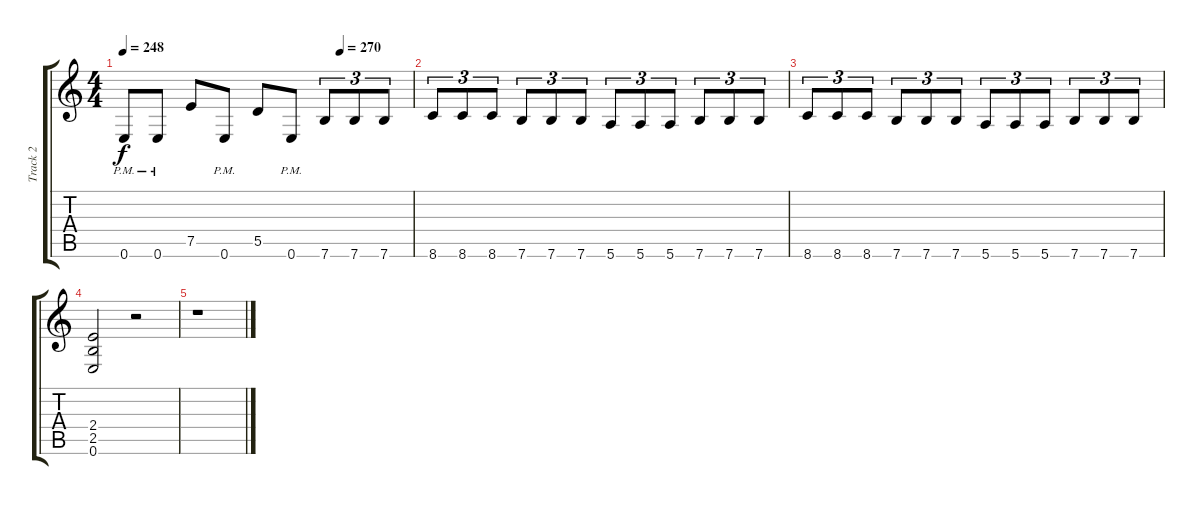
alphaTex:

\track ("Track 2" "Track 2") {instrument distortionguitar}
\staff {score tabs}
\tuning (E4 B3 G3 D3 A2 E2) {hide}
\ts (4 4)
\tempo 248
\tempo (270 0.75)
\clef g2
\ks c
0.6{pm}.8{dy f} 0.6{pm}.8 7.5.8 0.6{pm}.8 5.5.8 0.6{pm}.8 7.6.8{tu (3 2)} 7.6.8{tu (3 2)} 7.6.8{tu (3 2)} |
8.6.8{tu (3 2)} 8.6.8{tu (3 2)} 8.6.8{tu (3 2)} 7.6.8{tu (3 2)} 7.6.8{tu (3 2)} 7.6.8{tu (3 2)} 5.6.8{tu (3 2)} 5.6.8{tu (3 2)} 5.6.8{tu (3 2)} 7.6.8{tu (3 2)} 7.6.8{tu (3 2)} 7.6.8{tu (3 2)} |
8.6.8{tu (3 2)} 8.6.8{tu (3 2)} 8.6.8{tu (3 2)} 7.6.8{tu (3 2)} 7.6.8{tu (3 2)} 7.6.8{tu (3 2)} 5.6.8{tu (3 2)} 5.6.8{tu (3 2)} 5.6.8{tu (3 2)} 7.6.8{tu (3 2)} 7.6.8{tu (3 2)} 7.6.8{tu (3 2)} |
(2.4 2.5 0.6).2 r.2 |
r.1
